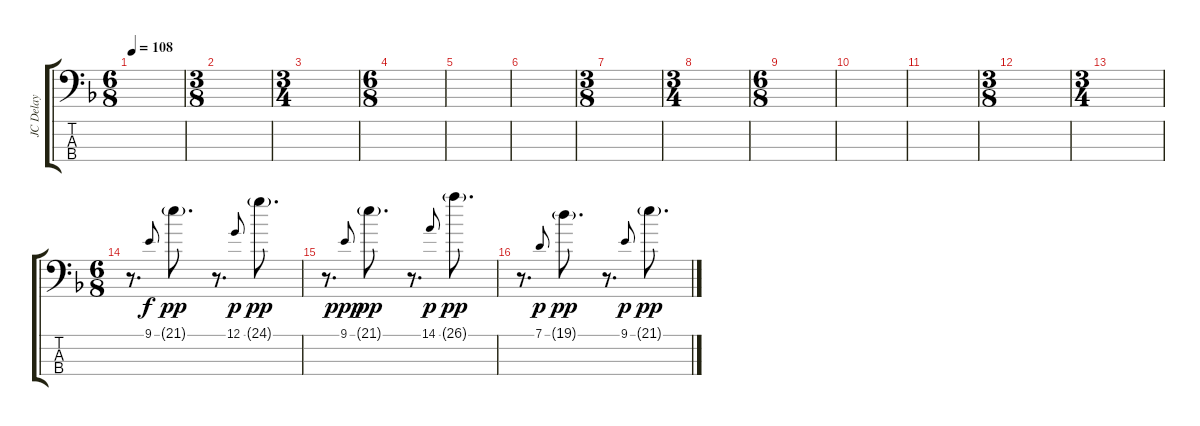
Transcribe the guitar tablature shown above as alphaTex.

\track ("JC Delay" "JC Delay") {instrument electricbasspick}
\staff {score tabs}
\tuning (G2 D2 A1 D1) {hide}
\ts (6 8)
\tempo 108
\clef f4
\ks dminor
|
\ts (3 8)
|
\ts (3 4)
|
\ts (6 8)
|
|
|
\ts (3 8)
|
\ts (3 4)
|
\ts (6 8)
|
|
|
\ts (3 8)
|
\ts (3 4)
|
\ts (6 8)
r.8{d instrument electricbasspick} 9.1.8{gr onbeat} 21.1{g}.8{d dy pp} r.8{d} 12.1.8{gr onbeat dy p} 24.1{g}.8{d dy pp} |
r.8{d} 9.1.8{gr onbeat dy ppp} 21.1{g}.8{d dy pp} r.8{d} 14.1.8{gr onbeat dy p} 26.1{g}.8{d dy pp} |
r.8{d} 7.1.8{gr onbeat dy p} 19.1{g}.8{d dy pp} r.8{d} 9.1.8{gr onbeat dy p} 21.1{g}.8{d dy pp}
